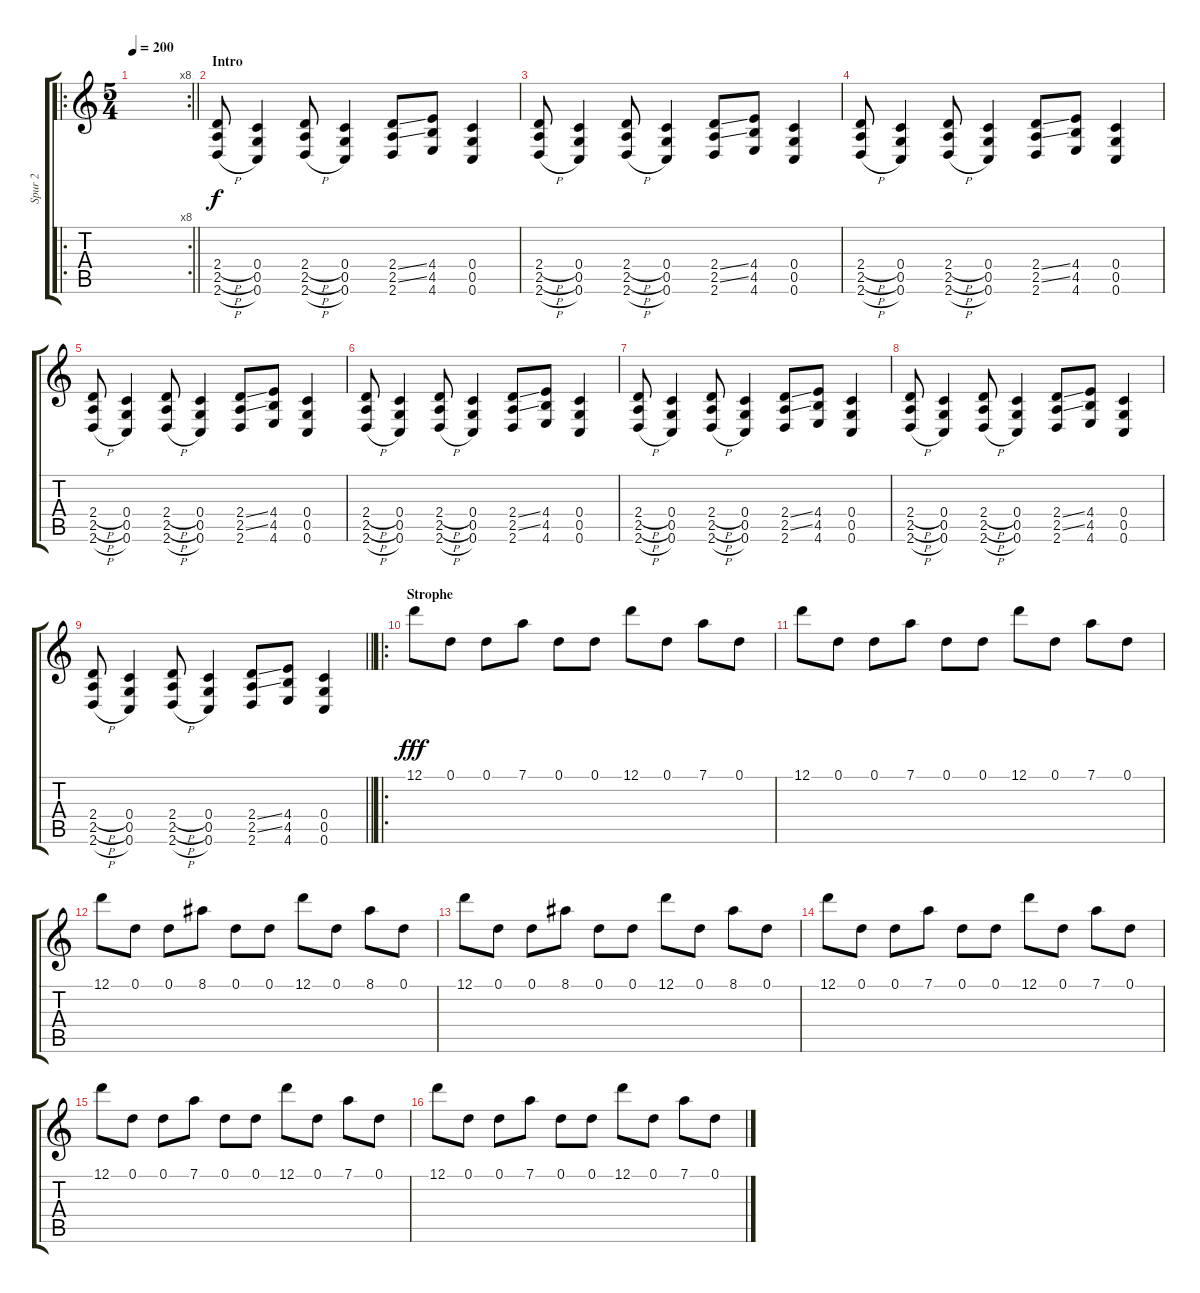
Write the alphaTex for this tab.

\track ("Spur 2" "Spur 2") {instrument overdrivenguitar}
\staff {score tabs}
\tuning (D4 A3 F3 C3 G2 C2) {hide}
\ro
\rc 8
\ts (5 4)
\tempo 200
\clef g2
\barLineRight lightlight
\ks c
|
\section ("" "Intro")
(2.4{h} 2.5{h} 2.6{h}).8 (0.4 0.5 0.6).4 (2.4{h} 2.5{h} 2.6{h}).8 (0.4 0.5 0.6).4 (2.4{ss} 2.5{ss} 2.6).8 (4.4 4.5 4.6).8 (0.4 0.5 0.6).4 |
(2.4{h} 2.5{h} 2.6{h}).8 (0.4 0.5 0.6).4 (2.4{h} 2.5{h} 2.6{h}).8 (0.4 0.5 0.6).4 (2.4{ss} 2.5{ss} 2.6).8 (4.4 4.5 4.6).8 (0.4 0.5 0.6).4 |
(2.4{h} 2.5{h} 2.6{h}).8 (0.4 0.5 0.6).4 (2.4{h} 2.5{h} 2.6{h}).8 (0.4 0.5 0.6).4 (2.4{ss} 2.5{ss} 2.6).8 (4.4 4.5 4.6).8 (0.4 0.5 0.6).4 |
(2.4{h} 2.5{h} 2.6{h}).8 (0.4 0.5 0.6).4 (2.4{h} 2.5{h} 2.6{h}).8 (0.4 0.5 0.6).4 (2.4{ss} 2.5{ss} 2.6).8 (4.4 4.5 4.6).8 (0.4 0.5 0.6).4 |
(2.4{h} 2.5{h} 2.6{h}).8 (0.4 0.5 0.6).4 (2.4{h} 2.5{h} 2.6{h}).8 (0.4 0.5 0.6).4 (2.4{ss} 2.5{ss} 2.6).8 (4.4 4.5 4.6).8 (0.4 0.5 0.6).4 |
(2.4{h} 2.5{h} 2.6{h}).8 (0.4 0.5 0.6).4 (2.4{h} 2.5{h} 2.6{h}).8 (0.4 0.5 0.6).4 (2.4{ss} 2.5{ss} 2.6).8 (4.4 4.5 4.6).8 (0.4 0.5 0.6).4 |
(2.4{h} 2.5{h} 2.6{h}).8 (0.4 0.5 0.6).4 (2.4{h} 2.5{h} 2.6{h}).8 (0.4 0.5 0.6).4 (2.4{ss} 2.5{ss} 2.6).8 (4.4 4.5 4.6).8 (0.4 0.5 0.6).4 |
\barLineRight lightlight
(2.4{h} 2.5{h} 2.6{h}).8 (0.4 0.5 0.6).4 (2.4{h} 2.5{h} 2.6{h}).8 (0.4 0.5 0.6).4 (2.4{ss} 2.5{ss} 2.6).8 (4.4 4.5 4.6).8 (0.4 0.5 0.6).4 |
\ro
\section ("" "Strophe")
12.1.8{dy fff} 0.1.8 0.1.8 7.1.8 0.1.8 0.1.8 12.1.8 0.1.8 7.1.8 0.1.8 |
12.1.8 0.1.8 0.1.8 7.1.8 0.1.8 0.1.8 12.1.8 0.1.8 7.1.8 0.1.8 |
12.1.8 0.1.8 0.1.8 8.1.8 0.1.8 0.1.8 12.1.8 0.1.8 8.1.8 0.1.8 |
12.1.8 0.1.8 0.1.8 8.1.8 0.1.8 0.1.8 12.1.8 0.1.8 8.1.8 0.1.8 |
12.1.8 0.1.8 0.1.8 7.1.8 0.1.8 0.1.8 12.1.8 0.1.8 7.1.8 0.1.8 |
12.1.8 0.1.8 0.1.8 7.1.8 0.1.8 0.1.8 12.1.8 0.1.8 7.1.8 0.1.8 |
12.1.8 0.1.8 0.1.8 7.1.8 0.1.8 0.1.8 12.1.8 0.1.8 7.1.8 0.1.8
